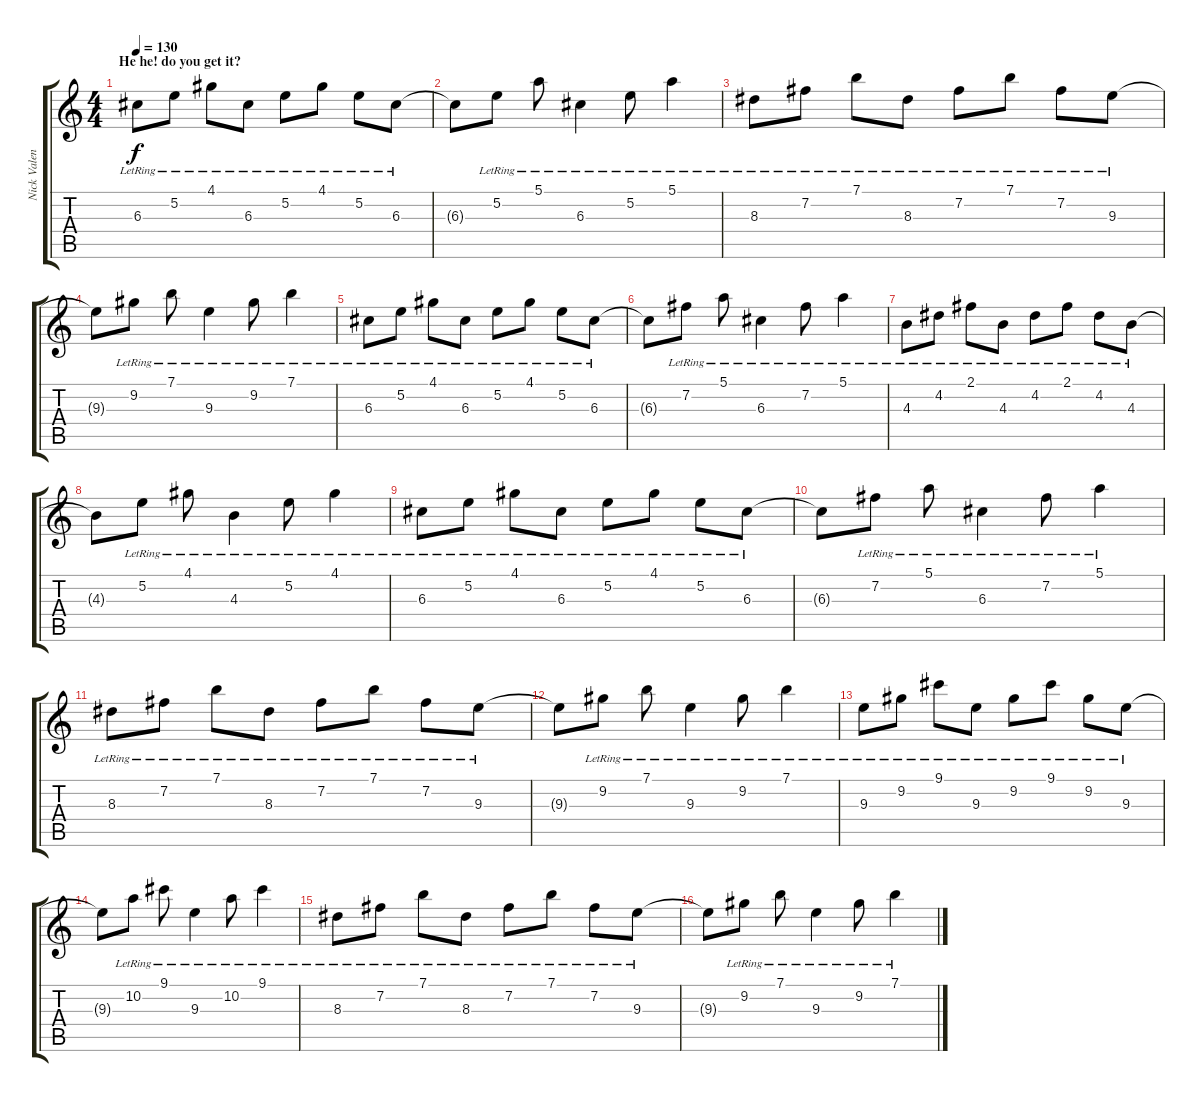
\track ("Nick Valensi" "Nick Valen") {instrument acousticguitarsteel}
\staff {score tabs}
\tuning (E4 B3 G3 D3 A2 E2) {hide}
\ts (4 4)
\section ("" "He he! do you get it?")
\tempo 130
\clef g2
\ks c
6.3{lr}.8{dy f} 5.2{lr}.8 4.1{lr}.8 6.3{lr}.8 5.2{lr}.8 4.1{lr}.8 5.2{lr}.8 6.3{lr}.8 |
6.3{t}.8 5.2{lr}.8 5.1{lr}.8 6.3{lr}.4 5.2{lr}.8 5.1{lr}.4 |
8.3{lr}.8 7.2{lr}.8 7.1{lr}.8 8.3{lr}.8 7.2{lr}.8 7.1{lr}.8 7.2{lr}.8 9.3{lr}.8 |
9.3{t}.8 9.2{lr}.8 7.1{lr}.8 9.3{lr}.4 9.2{lr}.8 7.1{lr}.4 |
6.3{lr}.8 5.2{lr}.8 4.1{lr}.8 6.3{lr}.8 5.2{lr}.8 4.1{lr}.8 5.2{lr}.8 6.3{lr}.8 |
6.3{t}.8 7.2{lr}.8 5.1{lr}.8 6.3{lr}.4 7.2{lr}.8 5.1{lr}.4 |
4.3{lr}.8 4.2{lr}.8 2.1{lr}.8 4.3{lr}.8 4.2{lr}.8 2.1{lr}.8 4.2{lr}.8 4.3{lr}.8 |
4.3{t}.8 5.2{lr}.8 4.1{lr}.8 4.3{lr}.4 5.2{lr}.8 4.1{lr}.4 |
6.3{lr}.8 5.2{lr}.8 4.1{lr}.8 6.3{lr}.8 5.2{lr}.8 4.1{lr}.8 5.2{lr}.8 6.3{lr}.8 |
6.3{t}.8 7.2{lr}.8 5.1{lr}.8 6.3{lr}.4 7.2{lr}.8 5.1{lr}.4 |
8.3{lr}.8 7.2{lr}.8 7.1{lr}.8 8.3{lr}.8 7.2{lr}.8 7.1{lr}.8 7.2{lr}.8 9.3{lr}.8 |
9.3{t}.8 9.2{lr}.8 7.1{lr}.8 9.3{lr}.4 9.2{lr}.8 7.1{lr}.4 |
9.3{lr}.8 9.2{lr}.8 9.1{lr}.8 9.3{lr}.8 9.2{lr}.8 9.1{lr}.8 9.2{lr}.8 9.3{lr}.8 |
9.3{t}.8 10.2{lr}.8 9.1{lr}.8 9.3{lr}.4 10.2{lr}.8 9.1{lr}.4 |
8.3{lr}.8 7.2{lr}.8 7.1{lr}.8 8.3{lr}.8 7.2{lr}.8 7.1{lr}.8 7.2{lr}.8 9.3{lr}.8 |
9.3{t}.8 9.2{lr}.8 7.1{lr}.8 9.3{lr}.4 9.2{lr}.8 7.1{lr}.4
